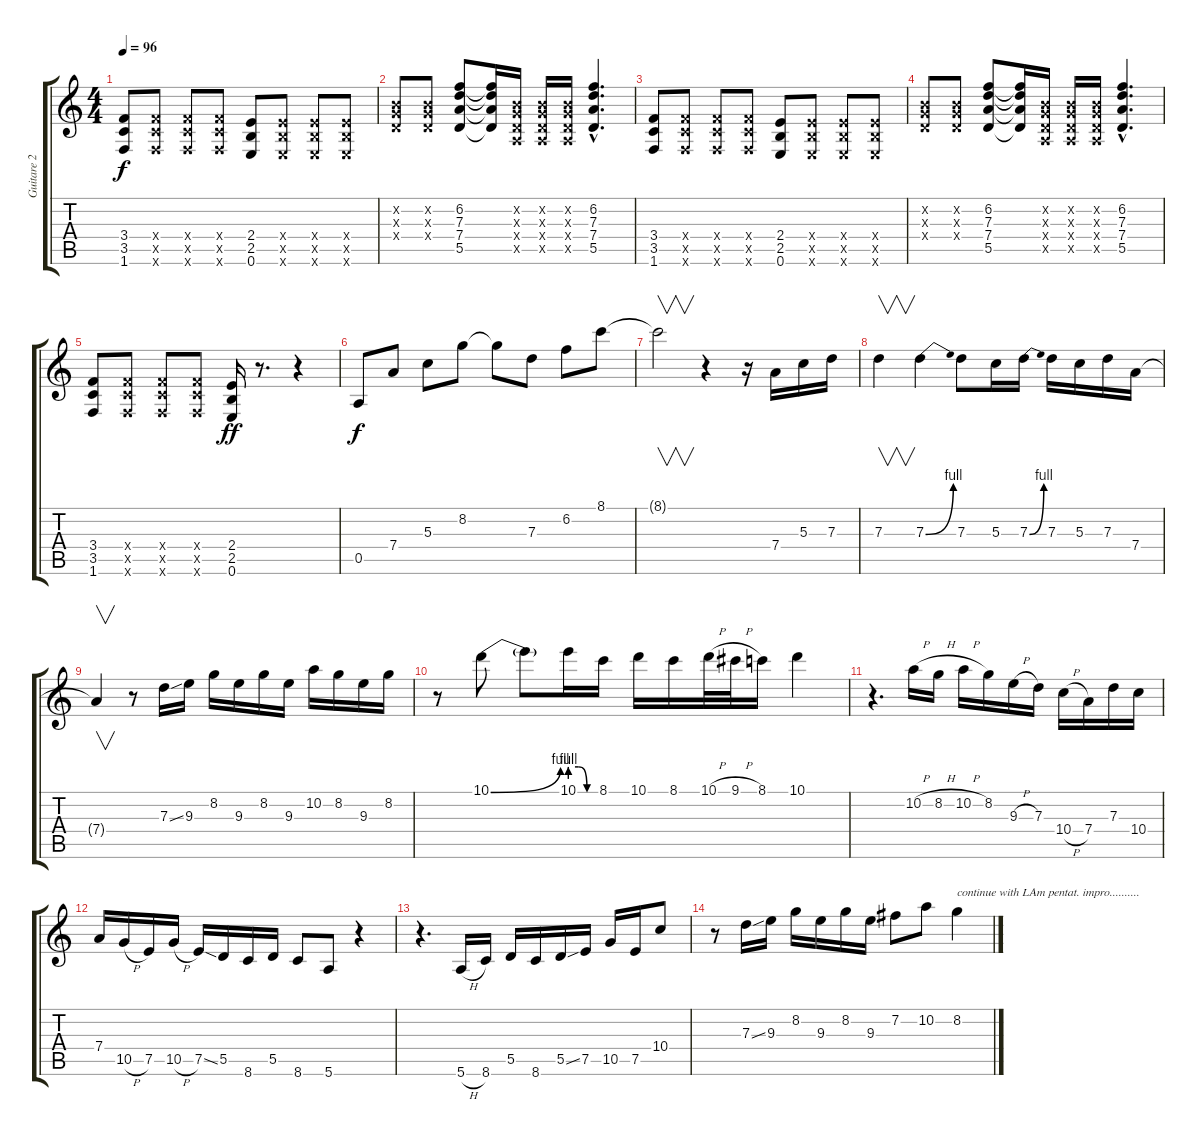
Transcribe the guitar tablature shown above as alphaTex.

\track ("Guitare 2" "Guitare 2") {instrument distortionguitar}
\staff {score tabs}
\tuning (E4 B3 G3 D3 A2 E2) {hide}
\ts (4 4)
\tempo 96
\clef g2
\ks c
(3.4 3.5 1.6).8{dy f} (3.4{x} 3.5{x} 1.6{x}).8 (3.4{x} 3.5{x} 1.6{x}).8 (3.4{x} 3.5{x} 1.6{x}).8 (2.4 2.5 0.6).8 (2.4{x} 2.5{x} 0.6{x}).8 (2.4{x} 2.5{x} 0.6{x}).8 (2.4{x} 2.5{x} 0.6{x}).8 |
(0.2{x} 0.3{x} 0.4{x}).8 (0.2{x} 0.3{x} 0.4{x}).8 (6.2 7.3 7.4 5.5).8 (6.2{t} 7.3{t} 7.4{t} 5.5{t}).16 (0.2{x} 0.3{x} 0.4{x} 0.5{x}).16 (0.2{x} 0.3{x} 0.4{x} 0.5{x}).16 (0.2{x} 0.3{x} 0.4{x} 0.5{x}).16 (6.2{hac} 7.3{hac} 7.4{hac} 5.5{hac}).4{d} |
(3.4 3.5 1.6).8 (3.4{x} 3.5{x} 1.6{x}).8 (3.4{x} 3.5{x} 1.6{x}).8 (3.4{x} 3.5{x} 1.6{x}).8 (2.4 2.5 0.6).8 (2.4{x} 2.5{x} 0.6{x}).8 (2.4{x} 2.5{x} 0.6{x}).8 (2.4{x} 2.5{x} 0.6{x}).8 |
(0.2{x} 0.3{x} 0.4{x}).8 (0.2{x} 0.3{x} 0.4{x}).8 (6.2 7.3 7.4 5.5).8 (6.2{t} 7.3{t} 7.4{t} 5.5{t}).16 (0.2{x} 0.3{x} 0.4{x} 0.5{x}).16 (0.2{x} 0.3{x} 0.4{x} 0.5{x}).16 (0.2{x} 0.3{x} 0.4{x} 0.5{x}).16 (6.2{hac} 7.3{hac} 7.4{hac} 5.5{hac}).4{d} |
(3.4 3.5 1.6).8 (3.4{x} 3.5{x} 1.6{x}).8 (3.4{x} 3.5{x} 1.6{x}).8 (3.4{x} 3.5{x} 1.6{x}).8 (2.4 2.5 0.6).16{dy ff} r.8{d} r.4 |
0.5.8{dy f} 7.4.8 5.3.8 8.2.8 8.2{t}.8 7.3.8 6.2.8 8.1.8 |
8.1{t}.2{v} r.4 r.16 7.4.16 5.3.16 7.3.16 |
7.3.4{v} 7.3{be (bend 0 0 60 4)}.4 7.3.8 5.3.16 7.3{be (bend 0 0 60 4)}.16 7.3.16 5.3.16 7.3.16 7.4.16 |
7.4{t}.4{v} r.8 7.3{ss}.16 9.3.16 8.2.16 9.3.16 8.2.16 9.3.16 10.2.16 8.2.16 9.3.16 8.2.16 |
r.8 10.1{be (bend 0 0 60 4)}.8 10.1{t}.8 10.1{be (custom 0 4 20 4 40 0 60 0)}.16 8.1.16 10.1.16 8.1.16 10.1{h}.32 9.1{h}.32 8.1.16 10.1.4 |
r.4{d} 10.2{h}.16 8.2{h}.16 10.2{h}.16 8.2.16 9.3{h}.16 7.3.16 10.4{h}.16 7.4.16 7.3.16 10.4.16 |
7.4.16 10.5{h}.16 7.5.16 10.5{h}.16 7.5{ss}.16 5.5.16 8.6.16 5.5.16 8.6.8 5.6.8 r.4 |
r.4{d} 5.6{h}.16 8.6.16 5.5.16 8.6.16 5.5{ss}.16 7.5.16 10.5.16 7.5.16 10.4.8 |
r.8 7.3{ss}.16 9.3.16 8.2.16 9.3.16 8.2.16 9.3.16 7.2.8 10.2.8 8.2.4{txt "continue with LAm pentat. impro.........."}
